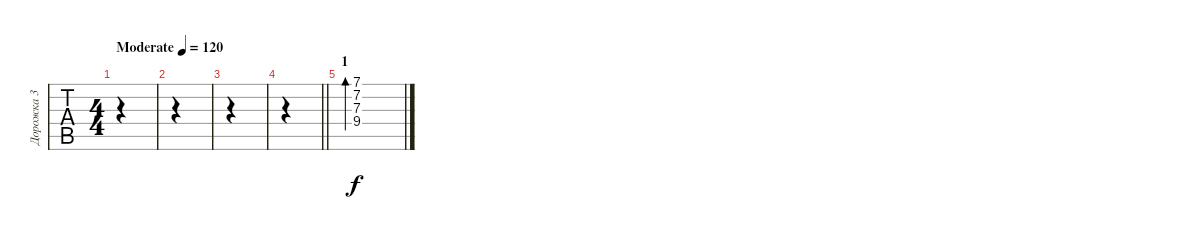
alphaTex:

\track ("Дорожка 3" "Дорожка 3") {solo instrument acousticguitarnylon}
\staff {tabs}
\tuning (E4 B3 G3 D3 A2 E2) {hide}
\ts (4 4)
\tempo (120 "Moderate")
\clef g2
\ks c
|
|
|
\barLineRight lightlight
|
\section ("" "1")
(7.1 7.2 7.3 9.4).1{bd 120}
